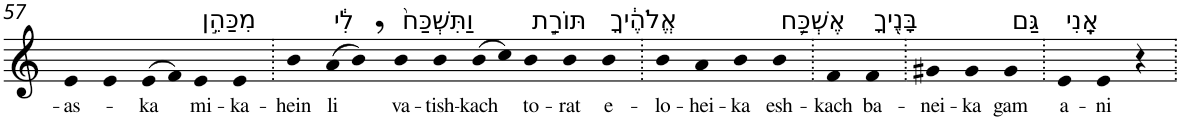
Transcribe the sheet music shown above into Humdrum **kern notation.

**kern	**text
*part1	*part1
*staff1	*staff1
*I"Piano	*
*I'Pno	*
!!LO:PB:g=z
*clefG2	*
*k[]	*
=57	=57
!	!LO:LY:b
4e	-as-
4e	.
!	!LO:LY:b
(>8e	-ka
8f)	.
!LO:TX:a:t=מִכַּהֵ֣ן	!
!	!LO:LY:b
4e	mi-
!	!LO:LY:b
4e	-ka-
=58.	=58.
!	!LO:LY:b
4b	-hein
!LO:TX:a:t=לִ֔י	!
!	!LO:LY:b
(>8a	li
8b,)	.
!LO:TX:a:t=וַתִּשְׁכַּח֙	!
!	!LO:LY:b
4b	va-
!	!LO:LY:b
4b	-tish-
!	!LO:LY:b
(>8b	-kach
8cc)	.
!LO:TX:a:t=תּוֹרַ֣ת	!
!	!LO:LY:b
4b	to-
!	!LO:LY:b
4b	-rat
!LO:TX:a:t=אֱלֹהֶ֔יךָ	!
!	!LO:LY:b
4b	e-
=59.	=59.
!	!LO:LY:b
4b	-lo-
!	!LO:LY:b
4a	-hei-
!	!LO:LY:b
4b	-ka
!LO:TX:a:t=אֶשְׁכַּ֥ח	!
!	!LO:LY:b
4b	esh-
=60.	=60.
!	!LO:LY:b
4f	-kach
!LO:TX:a:t=בָּנֶ֖יךָ	!
!	!LO:LY:b
4f	ba-
=61.	=61.
!	!LO:LY:b
4g#X	-nei-
!	!LO:LY:b
4g#	-ka
!LO:TX:a:t=גַּם	!
!	!LO:LY:b
4g#	gam
=62.	=62.
!LO:TX:a:t=אָֽנִי	!
!	!LO:LY:b
4e	a-
!	!LO:LY:b
4e	-ni
4r	.
=.	=.
*-	*-
